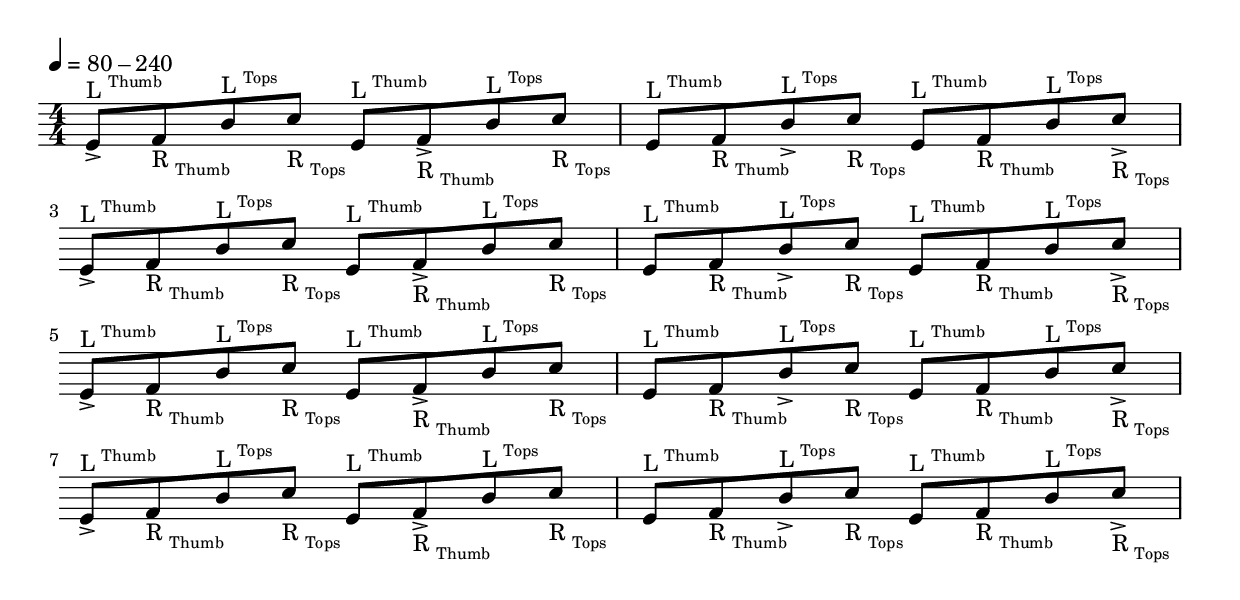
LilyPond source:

\version "2.24.1"
\include "../global.ly"

\layout {
  indent = -3.5
}

\relative {
  \defaultScoreSettings
  \tempo 4 = 80 - 240
  \time 4/4

  \repeat unfold 4 { 
    e'8^\LThumbTop-> f_\RThumbBtm   b^\LTopsTop   c_\RTopsBtm   
    e,8^\LThumbTop   f_\RThumbBtm-> b^\LTopsTop   c_\RTopsBtm   
    e,8^\LThumbTop   f_\RThumbBtm   b^\LTopsTop-> c_\RTopsBtm   
    e,8^\LThumbTop   f_\RThumbBtm   b^\LTopsTop   c_\RTopsBtm-> 
    \break
  }
}